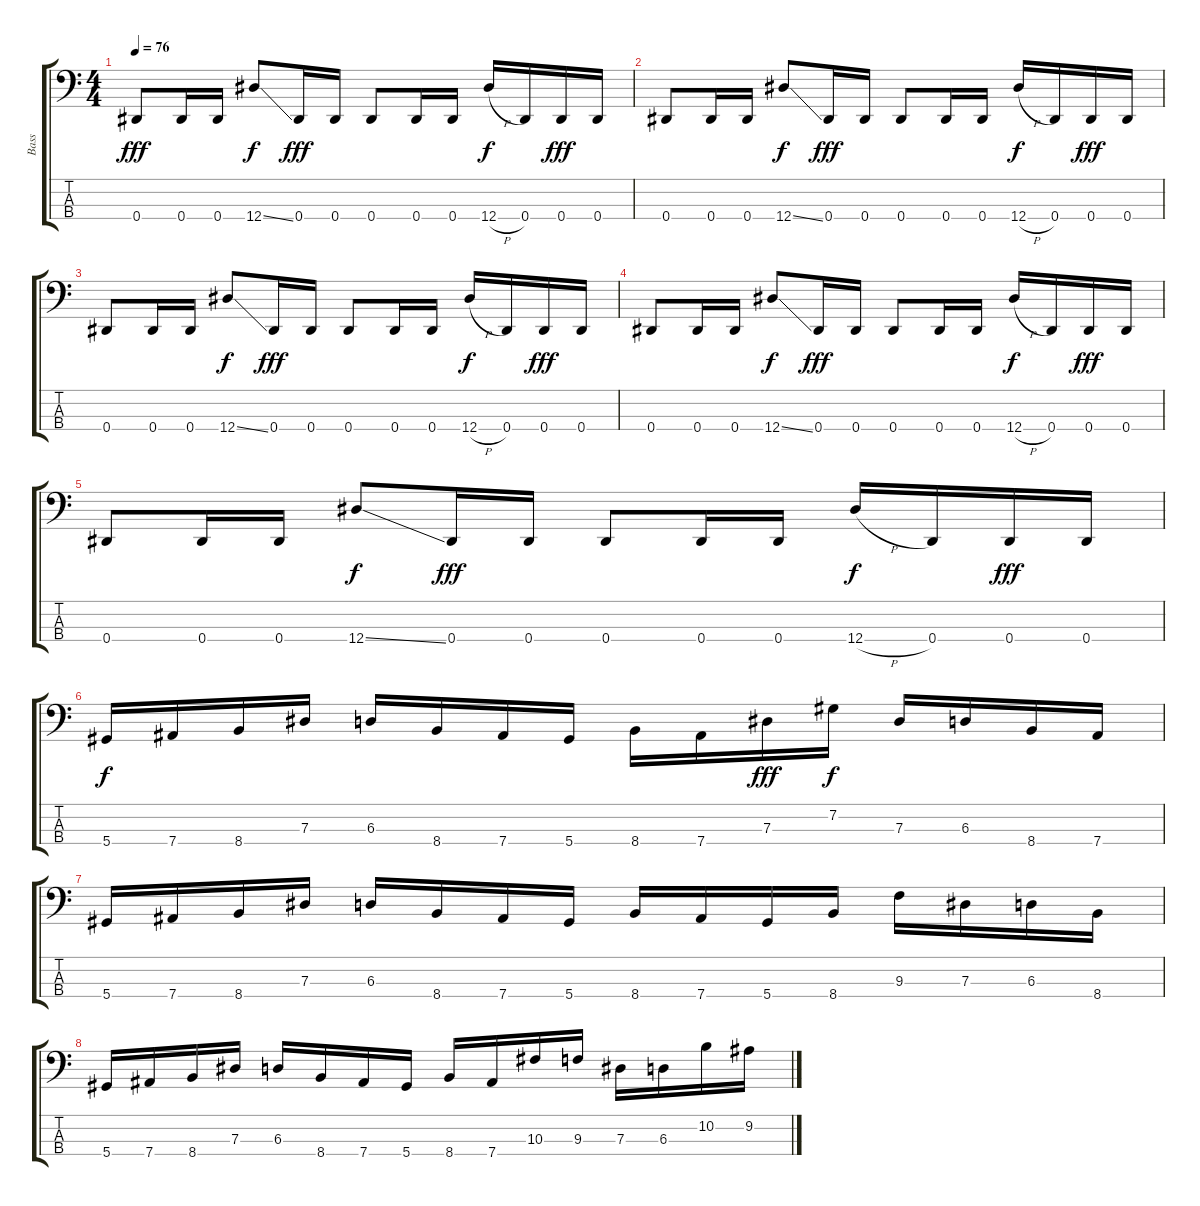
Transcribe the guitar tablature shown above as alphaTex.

\track ("Bass" "Bass") {instrument electricbasspick}
\staff {score tabs}
\tuning (Gb2 Db2 Ab1 Eb1) {hide}
\ts (4 4)
\tempo 76
\clef f4
\ks c
0.4.8{dy fff} 0.4.16 0.4.16 12.4{ss}.8{dy f} 0.4.16{dy fff} 0.4.16 0.4.8 0.4.16 0.4.16 12.4{h}.16{dy f} 0.4.16 0.4.16{dy fff} 0.4.16 |
0.4.8 0.4.16 0.4.16 12.4{ss}.8{dy f} 0.4.16{dy fff} 0.4.16 0.4.8 0.4.16 0.4.16 12.4{h}.16{dy f} 0.4.16 0.4.16{dy fff} 0.4.16 |
0.4.8 0.4.16 0.4.16 12.4{ss}.8{dy f} 0.4.16{dy fff} 0.4.16 0.4.8 0.4.16 0.4.16 12.4{h}.16{dy f} 0.4.16 0.4.16{dy fff} 0.4.16 |
0.4.8 0.4.16 0.4.16 12.4{ss}.8{dy f} 0.4.16{dy fff} 0.4.16 0.4.8 0.4.16 0.4.16 12.4{h}.16{dy f} 0.4.16 0.4.16{dy fff} 0.4.16 |
0.4.8 0.4.16 0.4.16 12.4{ss}.8{dy f} 0.4.16{dy fff} 0.4.16 0.4.8 0.4.16 0.4.16 12.4{h}.16{dy f} 0.4.16 0.4.16{dy fff} 0.4.16 |
5.4.16{dy f} 7.4.16 8.4.16 7.3.16 6.3.16 8.4.16 7.4.16 5.4.16 8.4.16 7.4.16 7.3.16{dy fff} 7.2.16{dy f} 7.3.16 6.3.16 8.4.16 7.4.16 |
5.4.16 7.4.16 8.4.16 7.3.16 6.3.16 8.4.16 7.4.16 5.4.16 8.4.16 7.4.16 5.4.16 8.4.16 9.3.16 7.3.16 6.3.16 8.4.16 |
5.4.16 7.4.16 8.4.16 7.3.16 6.3.16 8.4.16 7.4.16 5.4.16 8.4.16 7.4.16 10.3.16 9.3.16 7.3.16 6.3.16 10.2.16 9.2.16
